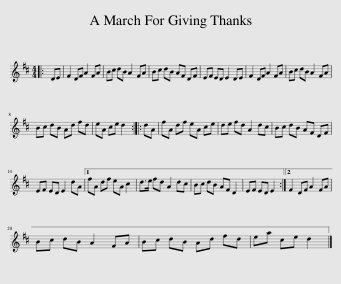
X:1
L:1/8
M:4/4
I:linebreak $
K:D
V:1 treble
V:1
|: DE | F2 DF A2 FA | Bc dB A2 FA | Bc dB AF DF | EF ED E2 DE | %5
 F2 DF A2 FA | Bc dB A2 FA |$ Bc dB Ad fd | eA ce d2 :: dA | %10
 fA df eA ce | de fd A2 dc | Bc dB AF DF |$ EF ED E2 dA |1 fA df eA c2 | %15
 d>e fd A2 dc | Bc dB AF D2 | EF ED E2 :|2 F2 DF A2 FA |$ Bc dB A2 FA | %20
 Bc dB Ad fd | ea ce d2 |] %22
